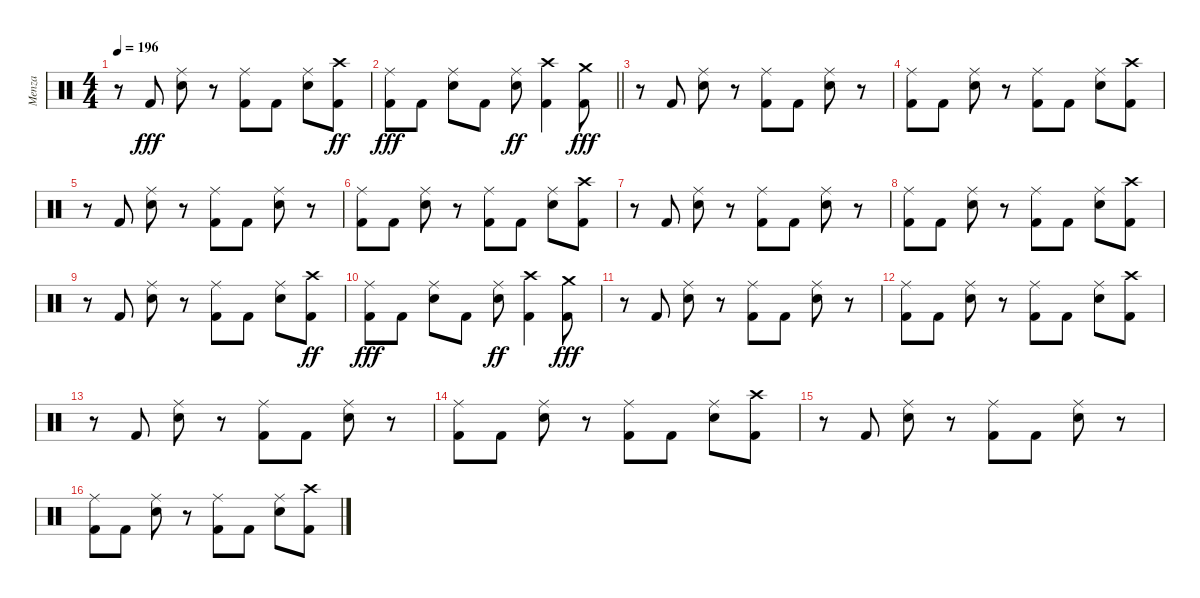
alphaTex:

\track ("Menza" "Menza") {instrument percussion}
\staff {score}
\articulation defaults
\ts (4 4)
\tempo 196
\clef neutral
\ks c
r.8{dy fff} "Kick (hit) 2".8 ("Ride (middle)" "Snare (hit) 2").8 r.8 ("Ride (middle)" "Kick (hit) 2").8 "Kick (hit) 2".8 ("Ride (middle)" "Snare (hit) 2").8 ("Crash high (hit)" "Kick (hit) 2").8{dy ff} |
\barLineRight lightlight
("Ride (middle)" "Kick (hit) 2").8{dy fff} "Kick (hit) 2".8 ("Ride (middle)" "Snare (hit) 2").8 "Kick (hit) 2".8 ("Ride (middle)" "Snare (hit) 2").8{dy ff} ("Crash high (hit)" "Kick (hit) 2").4 ("Crash medium (hit)" "Kick (hit) 2").8{dy fff} |
r.8 "Kick (hit) 2".8 ("Ride (middle)" "Snare (hit) 2").8 r.8 ("Ride (middle)" "Kick (hit) 2").8 "Kick (hit) 2".8 ("Ride (middle)" "Snare (hit) 2").8 r.8 |
("Ride (middle)" "Kick (hit) 2").8 "Kick (hit) 2".8 ("Ride (middle)" "Snare (hit) 2").8 r.8 ("Ride (middle)" "Kick (hit) 2").8 "Kick (hit) 2".8 ("Ride (middle)" "Snare (hit) 2").8 ("Crash high (hit)" "Kick (hit) 2").8 |
r.8 "Kick (hit) 2".8 ("Ride (middle)" "Snare (hit) 2").8 r.8 ("Ride (middle)" "Kick (hit) 2").8 "Kick (hit) 2".8 ("Ride (middle)" "Snare (hit) 2").8 r.8 |
("Ride (middle)" "Kick (hit) 2").8 "Kick (hit) 2".8 ("Ride (middle)" "Snare (hit) 2").8 r.8 ("Ride (middle)" "Kick (hit) 2").8 "Kick (hit) 2".8 ("Ride (middle)" "Snare (hit) 2").8 ("Crash high (hit)" "Kick (hit) 2").8 |
r.8 "Kick (hit) 2".8 ("Ride (middle)" "Snare (hit) 2").8 r.8 ("Ride (middle)" "Kick (hit) 2").8 "Kick (hit) 2".8 ("Ride (middle)" "Snare (hit) 2").8 r.8 |
("Ride (middle)" "Kick (hit) 2").8 "Kick (hit) 2".8 ("Ride (middle)" "Snare (hit) 2").8 r.8 ("Ride (middle)" "Kick (hit) 2").8 "Kick (hit) 2".8 ("Ride (middle)" "Snare (hit) 2").8 ("Crash high (hit)" "Kick (hit) 2").8 |
r.8 "Kick (hit) 2".8 ("Ride (middle)" "Snare (hit) 2").8 r.8 ("Ride (middle)" "Kick (hit) 2").8 "Kick (hit) 2".8 ("Ride (middle)" "Snare (hit) 2").8 ("Crash high (hit)" "Kick (hit) 2").8{dy ff} |
("Ride (middle)" "Kick (hit) 2").8{dy fff} "Kick (hit) 2".8 ("Ride (middle)" "Snare (hit) 2").8 "Kick (hit) 2".8 ("Ride (middle)" "Snare (hit) 2").8{dy ff} ("Crash high (hit)" "Kick (hit) 2").4 ("Crash medium (hit)" "Kick (hit) 2").8{dy fff} |
r.8 "Kick (hit) 2".8 ("Ride (middle)" "Snare (hit) 2").8 r.8 ("Ride (middle)" "Kick (hit) 2").8 "Kick (hit) 2".8 ("Ride (middle)" "Snare (hit) 2").8 r.8 |
("Ride (middle)" "Kick (hit) 2").8 "Kick (hit) 2".8 ("Ride (middle)" "Snare (hit) 2").8 r.8 ("Ride (middle)" "Kick (hit) 2").8 "Kick (hit) 2".8 ("Ride (middle)" "Snare (hit) 2").8 ("Crash high (hit)" "Kick (hit) 2").8 |
r.8 "Kick (hit) 2".8 ("Ride (middle)" "Snare (hit) 2").8 r.8 ("Ride (middle)" "Kick (hit) 2").8 "Kick (hit) 2".8 ("Ride (middle)" "Snare (hit) 2").8 r.8 |
("Ride (middle)" "Kick (hit) 2").8 "Kick (hit) 2".8 ("Ride (middle)" "Snare (hit) 2").8 r.8 ("Ride (middle)" "Kick (hit) 2").8 "Kick (hit) 2".8 ("Ride (middle)" "Snare (hit) 2").8 ("Crash high (hit)" "Kick (hit) 2").8 |
r.8 "Kick (hit) 2".8 ("Ride (middle)" "Snare (hit) 2").8 r.8 ("Ride (middle)" "Kick (hit) 2").8 "Kick (hit) 2".8 ("Ride (middle)" "Snare (hit) 2").8 r.8 |
("Ride (middle)" "Kick (hit) 2").8 "Kick (hit) 2".8 ("Ride (middle)" "Snare (hit) 2").8 r.8 ("Ride (middle)" "Kick (hit) 2").8 "Kick (hit) 2".8 ("Ride (middle)" "Snare (hit) 2").8 ("Crash high (hit)" "Kick (hit) 2").8
